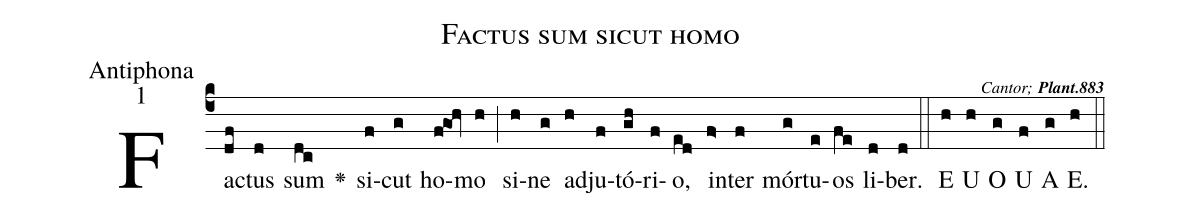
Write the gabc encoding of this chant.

name:Factus sum sicut homo;
office-part:Antiphona;
mode:1;
commentary:{\itshape\mdseries\scriptsize Cantor;} {\bfseries\scriptsize Plant.883};
%%
(c4)Fa(df)ctus(d) sum(dc) <v>\greheightstar</v>() si(f)cut(g) ho(f!goh)mo(h) (;) si(h)ne(g) ad(h)ju(f)tó(gh)ri(f)o,(ed) in(f>)ter(f) mór(g)tu(e)os(fe) li(d)ber.(d) (::) E(h) U(h) O(g) U(f) A(g) E.(h) (::)
